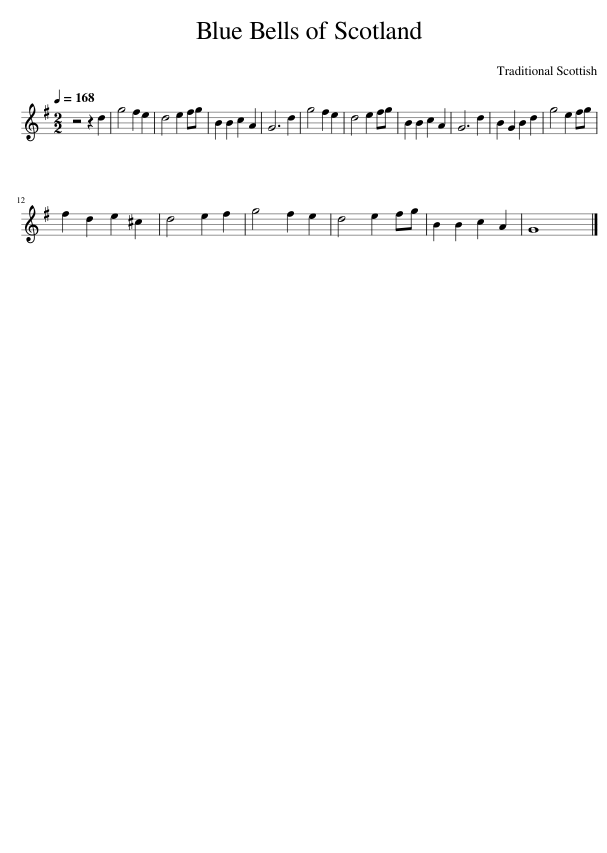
X:1
L:1/8
Q:1/4=168
M:2/2
I:linebreak $
K:G
V:1 treble
V:1
 z4 z2 d2 | g4 f2 e2 | d4 e2 fg | B2 B2 c2 A2 | G6 d2 | %5
 g4 f2 e2 | d4 e2 fg | B2 B2 c2 A2 | G6 d2 | B2 G2 B2 d2 | %10
 g4 e2 fg |$ f2 d2 e2 ^c2 | d4 e2 f2 | g4 f2 e2 | d4 e2 fg | %15
 B2 B2 c2 A2 | G8 |] %17
